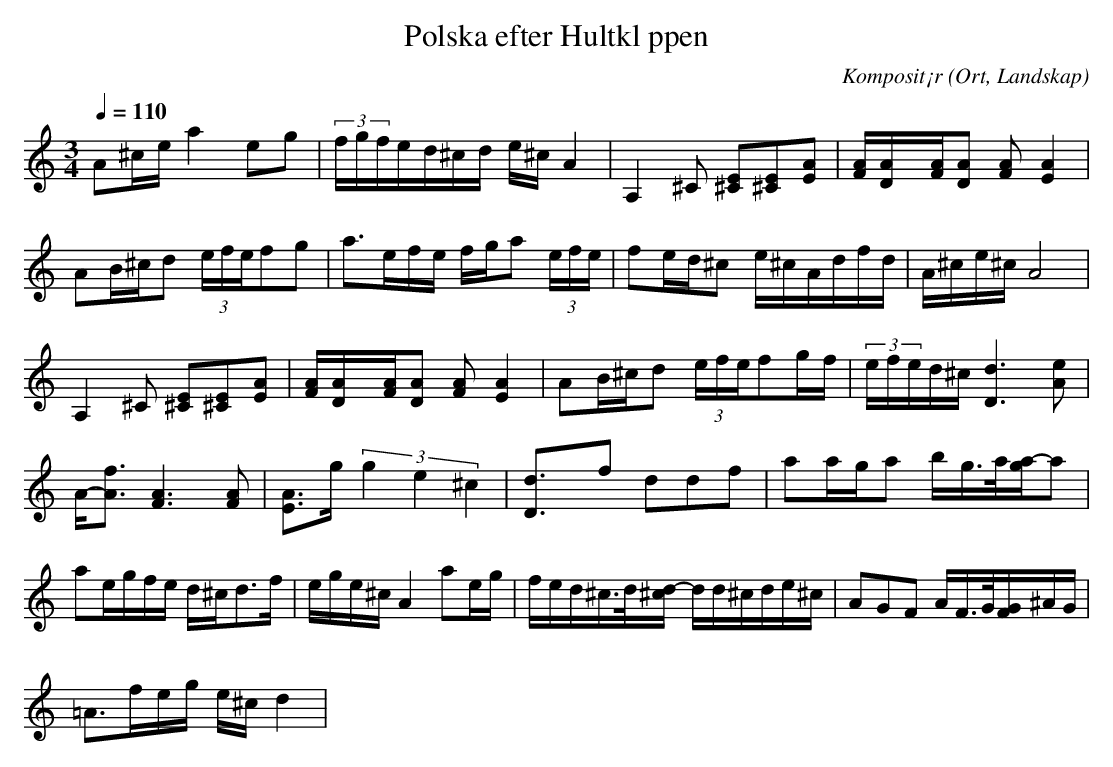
X:1
T:Polska efter Hultkl ppen
C:Komposit¡r
O:Ort, Landskap
M:3/4
L:1/16
Q:1/4=110
K:Am
A2^cea4e2g2                      | (3fgfed^cd          e^cA4         | A,4^C2        [E2^C2][E2^C2][A2E2] | [AF][AD]x[AF][A2D2]  [A2F2][A4E4] |
A2B^cd2     (3efef2g2            | a3efe               fga2 (3efe    | f2ed^c2       e^cAdfd              | A^ce^cA8                          |
A,4^C2      [E2^C2][E2^C2][A2E2] | [AF][AD]x[AF][A2D2] [A2F2] [A4E4] | A2B^cd2       (3efef2gf            | (3efed^c[d6D6][e2A2]              |
A-[f3A3]    [A6F6][A2F2]         | [A3E3]g             (3g4e4^c4     | [d3D3]xf2     d2d2f2               | a2aga2               bg>a[a-g]a2  |
a2egfe      d^c2<d2f             | ege^cA4a2eg                       | fed^c>d[d-^c] dd^cde^c             | A2G2F2               AF>G[GF]^AG  |
=A3feg      e^cd4                |
